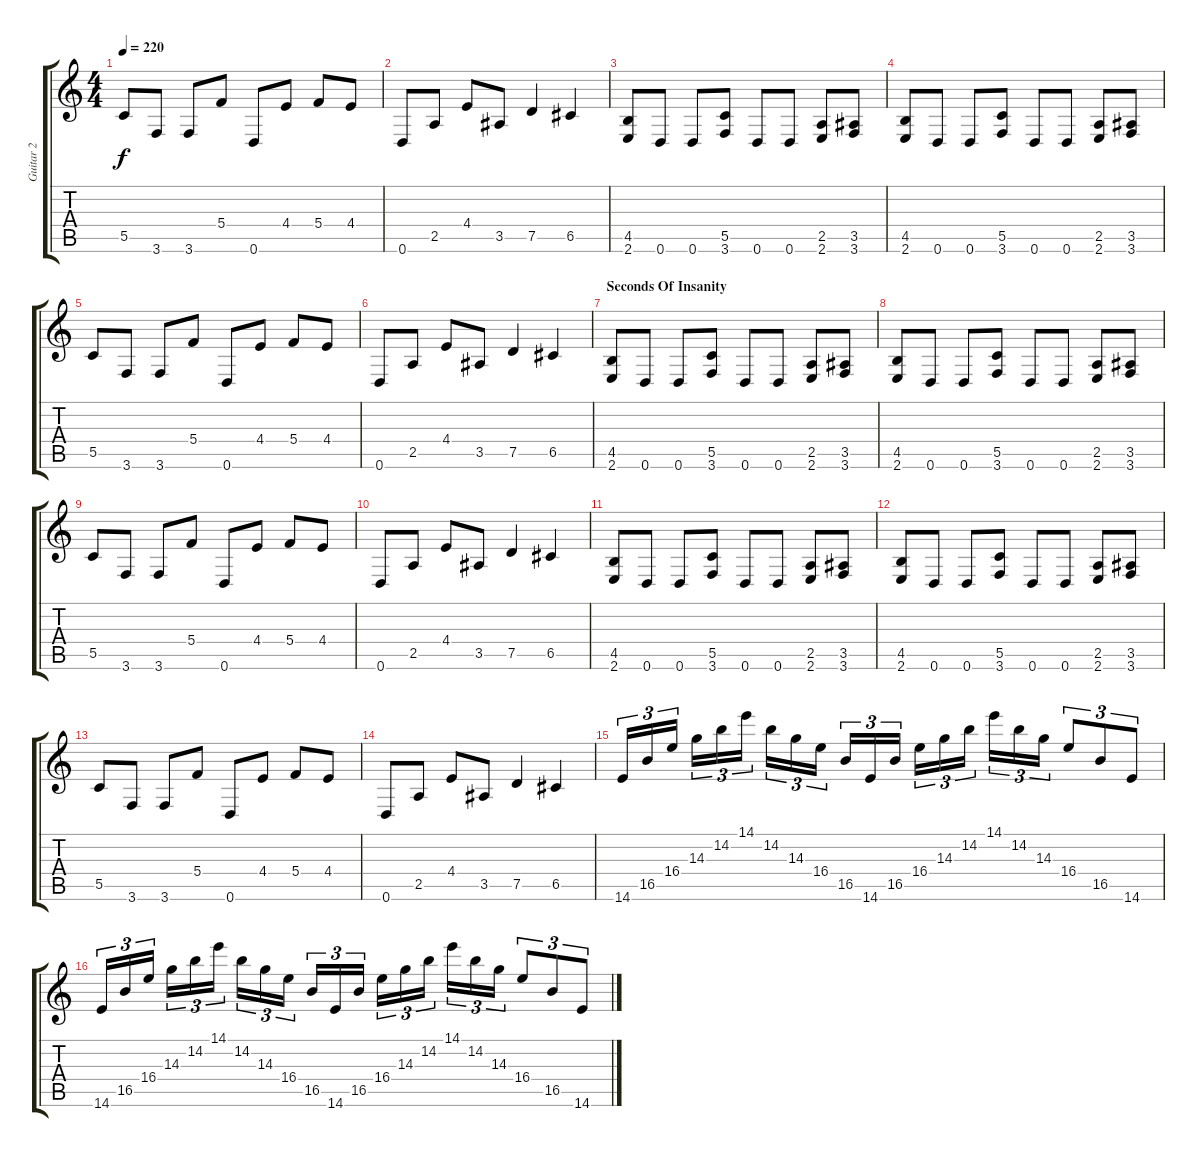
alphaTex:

\track ("Guitar 2" "Guitar 2") {instrument overdrivenguitar}
\staff {score tabs}
\tuning (D4 A3 F3 C3 G2 D2) {hide}
\ts (4 4)
\tempo 220
\clef g2
\ks c
5.5.8{dy f} 3.6.8 3.6.8 5.4.8 0.6.8 4.4.8 5.4.8 4.4.8 |
0.6.8 2.5.8 4.4.8 3.5.8 7.5.4 6.5.4 |
(4.5 2.6).8 0.6.8 0.6.8 (5.5 3.6).8 0.6.8 0.6.8 (2.5 2.6).8 (3.5 3.6).8 |
(4.5 2.6).8 0.6.8 0.6.8 (5.5 3.6).8 0.6.8 0.6.8 (2.5 2.6).8 (3.5 3.6).8 |
5.5.8 3.6.8 3.6.8 5.4.8 0.6.8 4.4.8 5.4.8 4.4.8 |
0.6.8 2.5.8 4.4.8 3.5.8 7.5.4 6.5.4 |
\section ("" "Seconds Of Insanity")
(4.5 2.6).8 0.6.8 0.6.8 (5.5 3.6).8 0.6.8 0.6.8 (2.5 2.6).8 (3.5 3.6).8 |
(4.5 2.6).8 0.6.8 0.6.8 (5.5 3.6).8 0.6.8 0.6.8 (2.5 2.6).8 (3.5 3.6).8 |
5.5.8 3.6.8 3.6.8 5.4.8 0.6.8 4.4.8 5.4.8 4.4.8 |
0.6.8 2.5.8 4.4.8 3.5.8 7.5.4 6.5.4 |
(4.5 2.6).8 0.6.8 0.6.8 (5.5 3.6).8 0.6.8 0.6.8 (2.5 2.6).8 (3.5 3.6).8 |
(4.5 2.6).8 0.6.8 0.6.8 (5.5 3.6).8 0.6.8 0.6.8 (2.5 2.6).8 (3.5 3.6).8 |
5.5.8 3.6.8 3.6.8 5.4.8 0.6.8 4.4.8 5.4.8 4.4.8 |
0.6.8 2.5.8 4.4.8 3.5.8 7.5.4 6.5.4 |
14.6.16{tu (3 2)} 16.5.16{tu (3 2)} 16.4.16{tu (3 2)} 14.3.16{tu (3 2)} 14.2.16{tu (3 2)} 14.1.16{tu (3 2)} 14.2.16{tu (3 2)} 14.3.16{tu (3 2)} 16.4.16{tu (3 2)} 16.5.16{tu (3 2)} 14.6.16{tu (3 2)} 16.5.16{tu (3 2)} 16.4.16{tu (3 2)} 14.3.16{tu (3 2)} 14.2.16{tu (3 2)} 14.1.16{tu (3 2)} 14.2.16{tu (3 2)} 14.3.16{tu (3 2)} 16.4.8{tu (3 2)} 16.5.8{tu (3 2)} 14.6.8{tu (3 2)} |
14.6.16{tu (3 2)} 16.5.16{tu (3 2)} 16.4.16{tu (3 2)} 14.3.16{tu (3 2)} 14.2.16{tu (3 2)} 14.1.16{tu (3 2)} 14.2.16{tu (3 2)} 14.3.16{tu (3 2)} 16.4.16{tu (3 2)} 16.5.16{tu (3 2)} 14.6.16{tu (3 2)} 16.5.16{tu (3 2)} 16.4.16{tu (3 2)} 14.3.16{tu (3 2)} 14.2.16{tu (3 2)} 14.1.16{tu (3 2)} 14.2.16{tu (3 2)} 14.3.16{tu (3 2)} 16.4.8{tu (3 2)} 16.5.8{tu (3 2)} 14.6.8{tu (3 2)}
